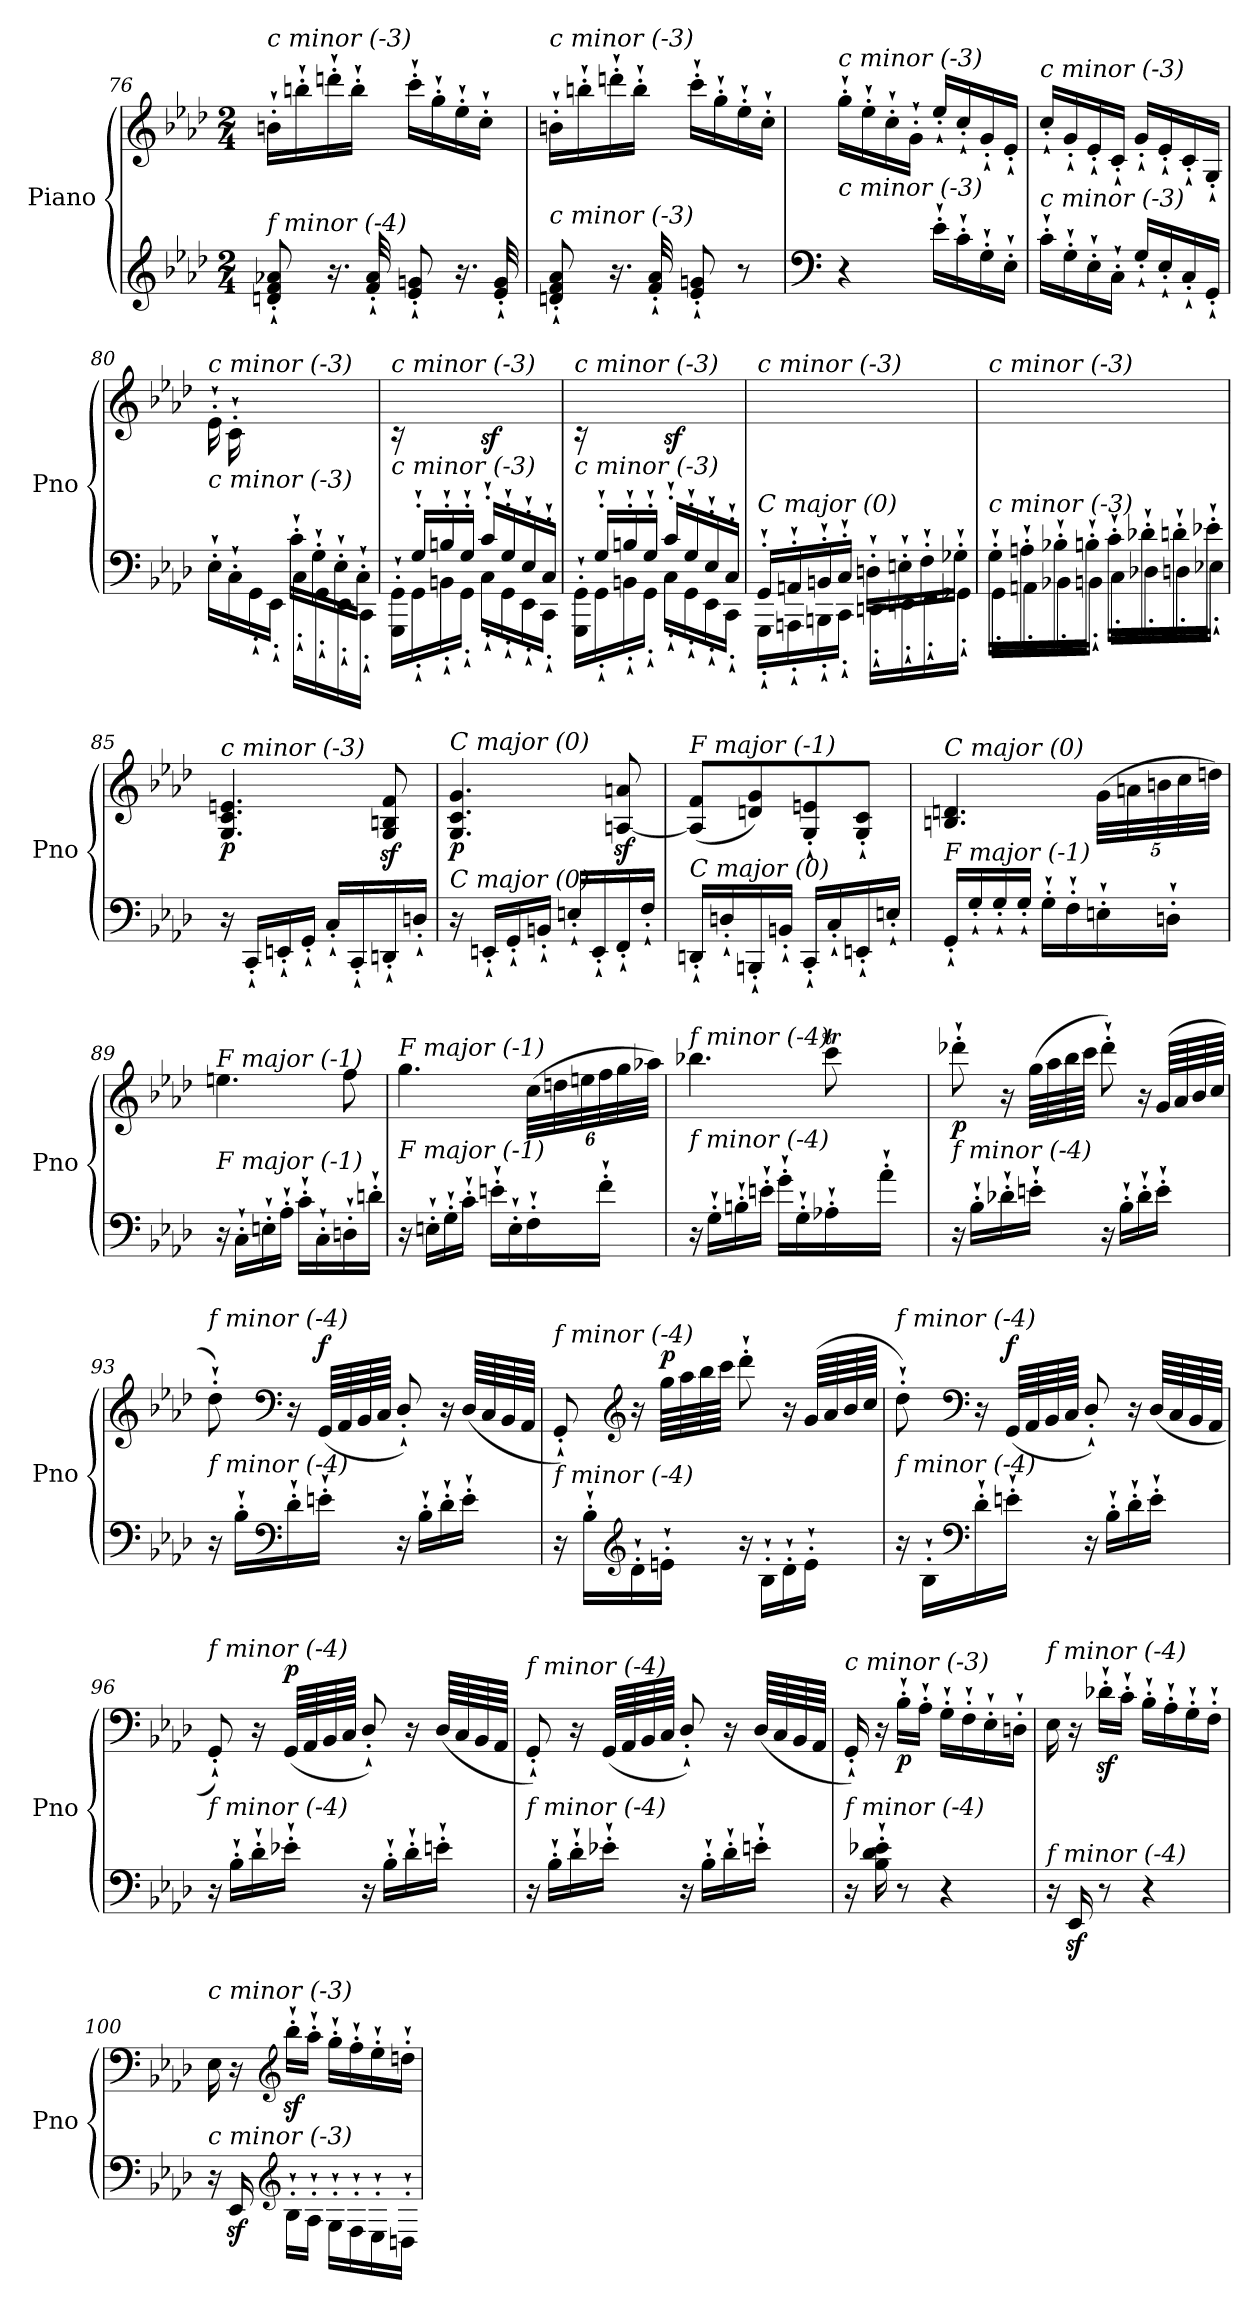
**kern	**kern	**dynam
*part1	*part1	*part1
*staff2	*staff1	*staff1/2
*I"Piano	*	*
*I'Pno	*	*
!!LO:LB:g=z
*clefG2	*clefG2	*
*k[b-e-a-d-]	*k[b-e-a-d-]	*
*M2/4	*M2/4	*
=76	=76	=76
!	!LO:TX:i:t=c minor (-3)	!
!LO:TX:i:t=f minor (-4)	!	!
8dn/`' 8f/`' 8a-X/`'	16bn`'\LL	.
.	16bbn`'\	.
16.r	16dddn`'\	.
.	16bb`'\JJ	.
32f/`' 32a-/`'	.	.
8e-/`' 8gn/`'	16ccc`'\LL	.
.	16gg`'\	.
16.r	16ee-`'\	.
.	16cc`'\JJ	.
32e-/`' 32g/`'	.	.
=77	=77	=77
!	!LO:TX:i:t=c minor (-3)	!
!LO:TX:i:t=c minor (-3)	!	!
8dn/`' 8f/`' 8a-/`'	16bn`'\LL	.
.	16bbn`'\	.
16.r	16dddn`'\	.
.	16bb`'\JJ	.
32f/`' 32a-/`'	.	.
8e-/`' 8gn/`'	16ccc`'\LL	.
.	16gg`'\	.
8r	16ee-`'\	.
.	16cc`'\JJ	.
=78	=78	=78
*clefF4	*	*
!	!LO:TX:i:t=c minor (-3)	!
!LO:TX:i:t=c minor (-3)	!	!
4r	16gg`'\LL	.
.	16ee-`'\	.
.	16cc`'\	.
.	16g`'\JJ	.
16e-`'\LL	16ee-`'/LL	.
16c`'\	16cc`'/	.
16G`'\	16g`'/	.
16E-`'\JJ	16e-`'/JJ	.
=79	=79	=79
!	!LO:TX:i:t=c minor (-3)	!
!LO:TX:i:t=c minor (-3)	!	!
16c`'\LL	16cc`'/LL	.
16G`'\	16g`'/	.
16E-`'\	16e-`'/	.
16C`'\JJ	16c`'/JJ	.
16G`'/LL	16g`'/LL	.
16E-`'/	16e-`'/	.
16C`'/	16c`'/	.
16GG`'/JJ	16G`'/JJ	.
!!LO:LB:g=z
=80	=80	=80
*^	*	*
!	!	!LO:TX:i:t=c minor (-3)	!
!LO:TX:i:t=c minor (-3)	!	!	!
8ryy	16E-`'\LL	16e-`'\LL	.
.	16C`'\	16c`'\	.
16G`'/	16GG`'\	4.ryy	.
16E-`'/JJ	16EE-`'\JJ	.	.
16c`'\LL	16C`'\LL	.	.
16G`'\	16GG`'\	.	.
16E-`'\	16EE-`'\	.	.
16C`'\JJ	16CC`'\JJ	.	.
!!LO:LB:g=z
=81	=81	=81	=81
!	!	!LO:TX:i:t=c minor (-3)	!
!LO:TX:i:t=c minor (-3)	!	!	!
16ryy	16GGG\`' 16GG\`'LL	16rc	.
16G`'/LL	16GG`'\	8.ryy	.
16Bn`'/	16BBn`'\	.	.
16G`'/JJ	16GG`'\JJ	.	.
!	!	!	!LO:DY:b
16c`'/LL	16C`'\LL	4ryy	sf
16G`'/	16GG`'\	.	.
16E-`'/	16EE-`'\	.	.
16C`'/JJ	16CC`'\JJ	.	.
=82	=82	=82	=82
!	!	!LO:TX:i:t=c minor (-3)	!
!LO:TX:i:t=c minor (-3)	!	!	!
16ryy	16GGG\`' 16GG\`'LL	16rc	.
16G`'/LL	16GG`'\	8.ryy	.
16Bn`'/	16BBn`'\	.	.
16G`'/JJ	16GG`'\JJ	.	.
!	!	!	!LO:DY:b
16c`'/LL	16C`'\LL	4ryy	sf
16G`'/	16GG`'\	.	.
16E-`'/	16EE-`'\	.	.
16C`'/JJ	16CC`'\JJ	.	.
=83	=83	=83	=83
!	!	!LO:TX:i:t=c minor (-3)	!
!LO:TX:i:t=C major (0)	!	!	!
!	!	!	!LO:DY:b
16GG`'/LL	16GGG`'\LL	2ryy	other-dynamics
16AAn`'/	16AAAn`'\	.	.
16BBn`'/	16BBBn`'\	.	.
16C`'/JJ	16CC`'\JJ	.	.
16Dn`'\LL	16DDn`'\LL	.	.
16En`'\	16EEn`'\	.	.
16F`'\	16FF`'\	.	.
16G-X`'i\JJ	16GG-X`'i\JJ	.	.
=84	=84	=84	=84
!	!	!LO:TX:i:t=c minor (-3)	!
!LO:TX:i:t=c minor (-3)	!	!	!
16G`'\LL	16GG`'\LL	2ryy	.
16An`'\	16AAn`'\	.	.
16B-X`'\	16BB-X`'\	.	.
16Bn`'\JJ	16BBn`'\JJ	.	.
16c`'\LL	16C`'\LL	.	.
16d-X`'i\	16D-X`'i\	.	.
16dn`'\	16Dn`'\	.	.
16e-X`'i\JJ	16E-X`'i\JJ	.	.
!!LO:PB:g=z
=85	=85	=85	=85
!	!	!LO:TX:i:t=c minor (-3)	!
!LO:TX:i:t=C major (0)	!	!	!
!	!	!	!LO:DY:b
*v	*v	*	*
16r	4.G/ 4.c/ 4.en/	p
16CC`'/LL	.	.
16EEn`'/	.	.
16GG`'/JJ	.	.
16C`'/LL	.	.
16CC`'/	.	.
16DDn`'/	8G/z> 8Bn/z> 8f/z>	.
16Dn`'/JJ	.	.
=86	=86	=86
!	!LO:TX:i:t=C major (0)	!
!LO:TX:i:t=C major (0)	!	!
!	!	!LO:DY:b
16r	4.G/ 4.c/ 4.g/	p
16EEn`'/LL	.	.
16GG`'/	.	.
16BBn`'/JJ	.	.
16En`'/LL	.	.
16EE`'/	.	.
16FF`'/	[8An/z> 8an/z>	.
16F`'/JJ	.	.
=87	=87	=87
!	!LO:TX:i:t=F major (-1)	!
!LO:TX:i:t=C major (0)	!	!
16DDn`'/LL	(8A/] 8f/L	.
16Dn`'/	.	.
16BBBn`'/	8dn/ 8g/)	.
16BBn`'/JJ	.	.
16CC`'/LL	8G/`' 8en/`'	.
16C`'/	.	.
16EEn`'/	8G/`' 8c/`'J	.
16En`'/JJ	.	.
=88	=88	=88
!	!LO:TX:i:t=C major (0)	!
!LO:TX:i:t=F major (-1)	!	!
16GG`'/LL	4.Bn/ 4.dn/	.
16G`'/	.	.
16G`'/	.	.
16G`'/JJ	.	.
16G`'\LL	.	.
16F`'\	.	.
*	*Xbrackettup	*
16En`'\	(40g\LLL	.
.	40an\	.
.	40bn\	.
16Dn`'\JJ	.	.
.	40cc\	.
.	40ddn\JJJ)	.
!!LO:LB:g=z
=89	=89	=89
!	!LO:TX:i:t=F major (-1)	!
!LO:TX:i:t=F major (-1)	!	!
!	!	!LO:DY:b
16r	4.een\	other-dynamics
16C`'\LL	.	.
16En`'\	.	.
16A-`'\JJ	.	.
16c`'\LL	.	.
16C`'\	.	.
16Dn`'\	8ff\	.
16dn`'\JJ	.	.
=90	=90	=90
!	!LO:TX:i:t=F major (-1)	!
!LO:TX:i:t=F major (-1)	!	!
!	!	!LO:DY:b=2
16r	4.gg\	other-dynamics
16En`'\LL	.	.
16G`'\	.	.
16c`'\JJ	.	.
16en`'\LL	.	.
16E`'\	.	.
16F`'\	(48cc\LLL	.
.	48ddn\	.
.	48een\	.
16f`'\JJ	48ff\	.
.	48gg\	.
.	48aa-X\JJJ)	.
=91	=91	=91
*^	*^	*
!	!	!LO:TX:i:t=f minor (-4)	!	!
!LO:TX:i:t=f minor (-4)	!	!	!	!
4.ryy	16r	4.bb-X\	4.ryy	.
.	16G`'\LL	.	.	.
.	16Bn`'\	.	.	.
.	16en`'\JJ	.	.	.
.	16g`'\LL	.	.	.
.	16G`'\	.	.	.
*	*	*	*Xtuplet	*
8ryy	16A-X`'\	8ccct\	40ryy	.
.	.	.	40ddd-Xyy	.
.	.	.	40cccyy	.
.	16a-`'\JJ	.	.	.
.	.	.	40bb-yy	.
.	.	.	40cccyy	.
*v	*v	*	*	*
!!LO:LB:g=z
=92	=92	=92	=92
!	!LO:TX:i:t=f minor (-4)	!	!
!LO:TX:i:t=f minor (-4)	!	!	!
!	!	!	!LO:DY:b
*	*v	*v	*
16r	8ddd-X`'\	p
16B-`'\LL	.	.
16d-X`'\	16r	.
16en`'\JJ	(64gg\LLLL	.
.	64aa-\	.
.	64bb-\	.
.	64ccc\JJJJ	.
16r	8ddd-`'\)	.
16B-`'\LL	.	.
16d-`'\	16r	.
16e`'\JJ	(>64g/LLLL	.
.	64a-/	.
.	64b-/	.
.	64cc/JJJJ	.
!!LO:LB:g=z
=93	=93	=93
!	!LO:TX:i:t=f minor (-4)	!
!LO:TX:i:t=f minor (-4)	!	!
16r	8dd-`'\)	.
16B-`'\LL	.	.
*clefF4	*clefF4	*
16d-`'\	16r	.
!	!	!LO:DY:a
16en`'\JJ	(64GG/LLLL	f
.	64AA-/	.
.	64BB-/	.
.	64C/JJJJ	.
16r	8D-`'/)	.
16B-`'\LL	.	.
16d-`'\	16r	.
16e`'\JJ	(64D-/LLLL	.
.	64C/	.
.	64BB-/	.
.	64AA-/JJJJ	.
=94	=94	=94
!	!LO:TX:i:t=f minor (-4)	!
!LO:TX:i:t=f minor (-4)	!	!
16r	8GG`'/)	.
16B-`'\LL	.	.
*clefG2	*clefG2	*
16d-`'\	16r	.
!	!	!LO:DY:a
16en`'\JJ	64gg\LLLL	p
.	64aa-\	.
.	64bb-\	.
.	64ccc\JJJJ	.
16r	8ddd-`'\	.
16B-`'\LL	.	.
16d-`'\	16r	.
16e`'\JJ	(64g/LLLL	.
.	64a-/	.
.	64b-/	.
.	64cc/JJJJ	.
=95	=95	=95
!	!LO:TX:i:t=f minor (-4)	!
!LO:TX:i:t=f minor (-4)	!	!
16r	8dd-`'\)	.
16B-`'\LL	.	.
*clefF4	*clefF4	*
16d-`'\	16r	.
!	!	!LO:DY:a
16en`'\JJ	(64GG/LLLL	f
.	64AA-/	.
.	64BB-/	.
.	64C/JJJJ	.
16r	8D-`'/)	.
16B-`'\LL	.	.
16d-`'\	16r	.
16e`'\JJ	(64D-/LLLL	.
.	64C/	.
.	64BB-/	.
.	64AA-/JJJJ	.
!!LO:LB:g=z
=96	=96	=96
!	!LO:TX:i:t=f minor (-4)	!
!LO:TX:i:t=f minor (-4)	!	!
16r	8GG`'/)	.
16B-`'\LL	.	.
16d-`'\	16r	.
!	!	!LO:DY:a
16e-X`'\JJ	(64GG/LLLL	p
.	64AA-/	.
.	64BB-/	.
.	64C/JJJJ	.
16r	8D-`'/)	.
16B-`'\LL	.	.
16d-`'\	16r	.
16en`'\JJ	(64D-/LLLL	.
.	64C/	.
.	64BB-/	.
.	64AA-/JJJJ	.
=97	=97	=97
!	!LO:TX:i:t=f minor (-4)	!
!LO:TX:i:t=f minor (-4)	!	!
16r	8GG`'/)	.
16B-`'\LL	.	.
16d-`'\	16r	.
16e-X`'\JJ	(64GG/LLLL	.
.	64AA-/	.
.	64BB-/	.
.	64C/JJJJ	.
16r	8D-`'/)	.
16B-`'\LL	.	.
16d-`'\	16r	.
16en`'\JJ	(64D-/LLLL	.
.	64C/	.
.	64BB-/	.
.	64AA-/JJJJ	.
=98	=98	=98
!	!LO:TX:i:t=c minor (-3)	!
!LO:TX:i:t=f minor (-4)	!	!
16r	16GG`'/)	.
16B-\`' 16d-\`' 16e-X\`'	16r	.
!	!	!LO:DY:b
8r	16B-`'\LL	p
.	16A-`'\JJ	.
4r	16G`'\LL	.
.	16F`'\	.
.	16E-`'\	.
.	16Dn`'\JJ	.
=99	=99	=99
!	!LO:TX:i:t=f minor (-4)	!
!LO:TX:i:t=f minor (-4)	!	!
16r	16E-\	.
16EE-z</	16r	.
8r	16d-Xz<`'\LL	.
.	16c`'\JJ	.
4r	16B-`'\LL	.
.	16A-`'\	.
.	16G`'\	.
.	16F`'\JJ	.
!!LO:LB:g=z
=100	=100	=100
!	!LO:TX:i:t=c minor (-3)	!
!LO:TX:i:t=c minor (-3)	!	!
16r	16E-\	.
16EE-z</	16r	.
*clefG2	*clefG2	*
16B-`'\LL	16bb-z<`'\LL	.
16A-`'\JJ	16aa-`'\JJ	.
16G`'\LL	16gg`'\LL	.
16F`'\	16ff`'\	.
16E-`'\	16ee-`'\	.
16Dn`'\JJ	16ddn`'\JJ	.
=	=	=
*-	*-	*-
